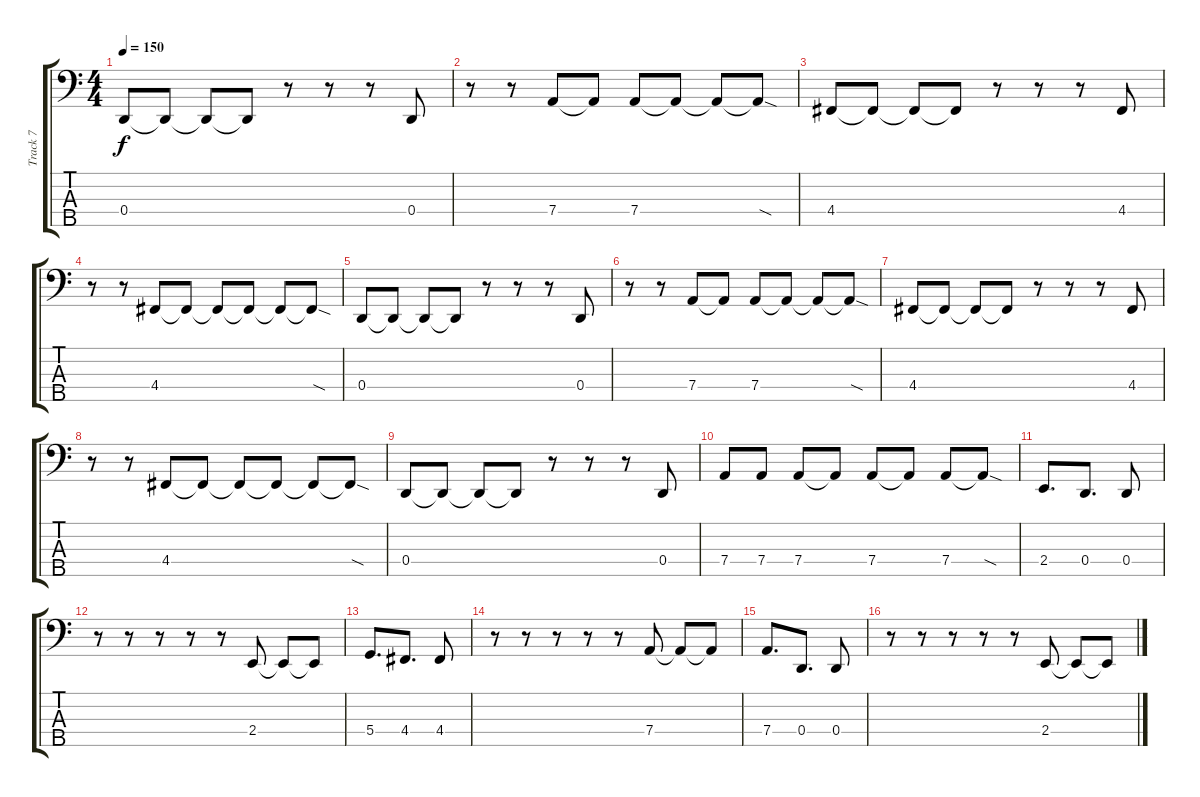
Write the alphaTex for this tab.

\track ("Track 7" "Track 7") {instrument electricbasspick}
\staff {score tabs}
\tuning (F2 C2 G1 D1 A0) {hide}
\ts (4 4)
\tempo 150
\clef f4
\ks c
0.4.8{dy f} 0.4{t}.8 0.4{t}.8 0.4{t}.8 r.8 r.8 r.8 0.4.8 |
r.8 r.8 7.4.8 7.4{t}.8 7.4.8 7.4{t}.8 7.4{t}.8 7.4{sod t}.8 |
4.4.8 4.4{t}.8 4.4{t}.8 4.4{t}.8 r.8 r.8 r.8 4.4.8 |
r.8 r.8 4.4.8 4.4{t}.8 4.4{t}.8 4.4{t}.8 4.4{t}.8 4.4{sod t}.8 |
0.4.8 0.4{t}.8 0.4{t}.8 0.4{t}.8 r.8 r.8 r.8 0.4.8 |
r.8 r.8 7.4.8 7.4{t}.8 7.4.8 7.4{t}.8 7.4{t}.8 7.4{sod t}.8 |
4.4.8 4.4{t}.8 4.4{t}.8 4.4{t}.8 r.8 r.8 r.8 4.4.8 |
r.8 r.8 4.4.8 4.4{t}.8 4.4{t}.8 4.4{t}.8 4.4{t}.8 4.4{sod t}.8 |
0.4.8 0.4{t}.8 0.4{t}.8 0.4{t}.8 r.8 r.8 r.8 0.4.8 |
7.4.8 7.4.8 7.4.8 7.4{t}.8 7.4.8 7.4{t}.8 7.4.8 7.4{sod t}.8 |
2.4.8{d} 0.4.8{d} 0.4.8 |
r.8 r.8 r.8 r.8 r.8 2.4.8 2.4{t}.8 2.4{t}.8 |
5.4.8{d} 4.4.8{d} 4.4.8 |
r.8 r.8 r.8 r.8 r.8 7.4.8 7.4{t}.8 7.4{t}.8 |
7.4.8{d} 0.4.8{d} 0.4.8 |
r.8 r.8 r.8 r.8 r.8 2.4.8 2.4{t}.8 2.4{t}.8
